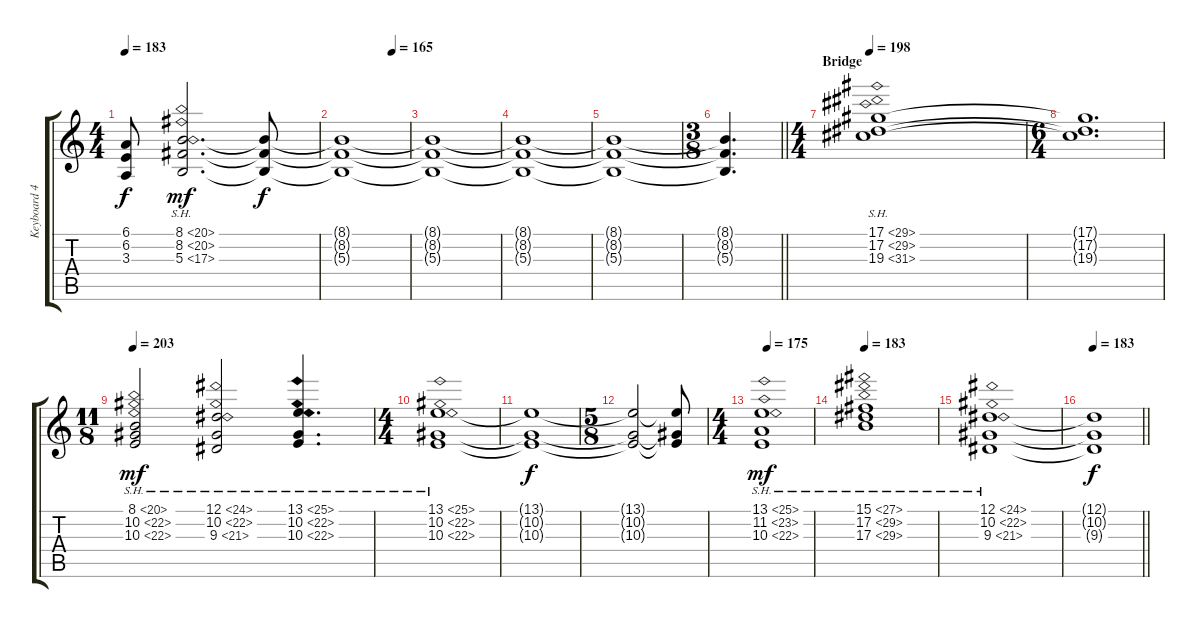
\track ("Keyboard 4" "Keyboard 4") {instrument choiraahs}
\staff {score tabs}
\tuning (Eb4 Bb3 Gb3 Db3 Ab2 Eb2) {hide}
\ts (4 4)
\tempo 183
\clef g2
\ks c
(6.1{t} 6.2{t} 3.3{t}).8{dy f} (8.1{sh 12} 8.2{sh 12} 5.3{sh 12}).2{d dy mf} (8.1{t} 8.2{t} 5.3{t}).8{dy f} |
\tempo (165 0.75)
(8.1{t} 8.2{t} 5.3{t}).1 |
(8.1{t} 8.2{t} 5.3{t}).1 |
(8.1{t} 8.2{t} 5.3{t}).1 |
(8.1{t} 8.2{t} 5.3{t}).1 |
\ts (3 8)
\barLineRight lightlight
(8.1{t} 8.2{t} 5.3{t}).4{d} |
\ts (4 4)
\section ("" "Bridge")
\tempo 198
(17.1{sh 12} 17.2{sh 12} 19.3{sh 12}).1 |
\ts (6 4)
(17.1{t} 17.2{t} 19.3{t}).1{d} |
\ts (11 8)
\tempo 203
(8.1{sh 12} 10.2{sh 12} 10.3{sh 12}).2{dy mf} (12.1{sh 12} 10.2{sh 12} 9.3{sh 12}).2 (13.1{sh 12} 10.2{sh 12} 10.3{sh 12}).4{d} |
\ts (4 4)
(13.1{sh 12} 10.2{sh 12} 10.3{sh 12}).1 |
(13.1{t} 10.2{t} 10.3{t}).1{dy f} |
\ts (5 8)
(13.1{t} 10.2{t} 10.3{t}).2 (13.1{t} 10.2{t} 10.3{t}).8 |
\ts (4 4)
\tempo 175
(13.1{sh 12} 11.2{sh 12} 10.3{sh 12}).1{dy mf} |
\tempo 183
(15.1{sh 12} 17.2{sh 12} 17.3{sh 12}).1 |
(12.1{sh 12} 10.2{sh 12} 9.3{sh 12}).1 |
\tempo 183
\barLineRight lightlight
(12.1{t} 10.2{t} 9.3{t}).1{dy f}
